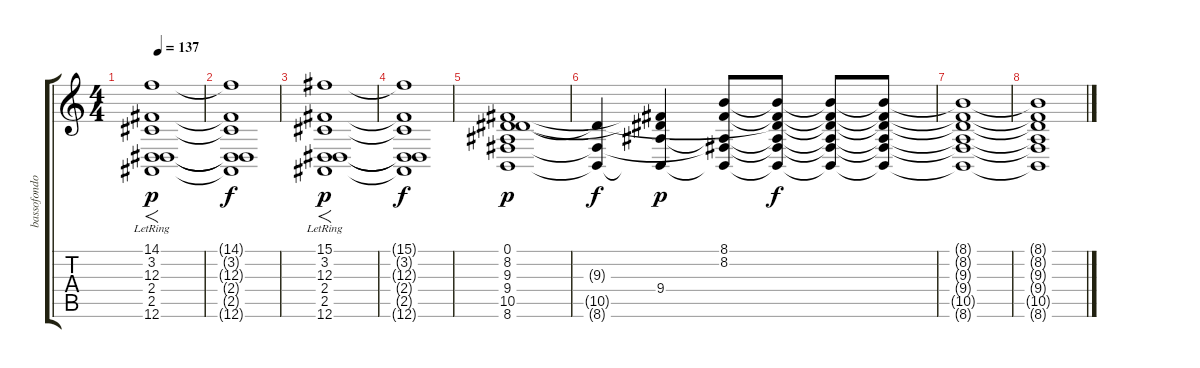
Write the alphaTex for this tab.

\track ("bassofondo" "bassofondo") {instrument stringensemble2}
\staff {score tabs}
\tuning (Eb4 Bb3 Gb3 Db3 Ab2 Eb2) {hide}
\ts (4 4)
\tempo 137
\clef g2
\ks c
(14.1{lr} 3.2{lr} 12.3{lr} 2.4{lr} 2.5{lr} 12.6{lr}).1{f dy p} |
(14.1{t} 3.2{t} 12.3{t} 2.4{t} 2.5{t} 12.6{t}).1{dy f} |
(15.1{lr} 3.2{lr} 12.3{lr} 2.4{lr} 2.5{lr} 12.6{lr}).1{f dy p} |
(15.1{t} 3.2{t} 12.3{t} 2.4{t} 2.5{t} 12.6{t}).1{dy f} |
(0.1 8.2 9.3 9.4 10.5 8.6).1{dy p} |
(9.3{t} 10.5{t} 8.6{t}).4{dy f} (0.1{t} 8.2{t} 9.4 8.6{t}).4{dy p} (8.1 8.2 9.4{t} 10.5{t} 8.6{t}).8 (8.1{t} 8.2{t} 9.3{t} 9.4{t} 10.5{t} 8.6{t}).8{dy f} (8.1{t} 8.2{t} 9.3{t} 9.4{t} 10.5{t} 8.6{t}).8 (8.1{t} 8.2{t} 9.3{t} 9.4{t} 10.5{t} 8.6{t}).8 |
(8.1{t} 8.2{t} 9.3{t} 9.4{t} 10.5{t} 8.6{t}).1 |
(8.1{t} 8.2{t} 9.3{t} 9.4{t} 10.5{t} 8.6{t}).1
